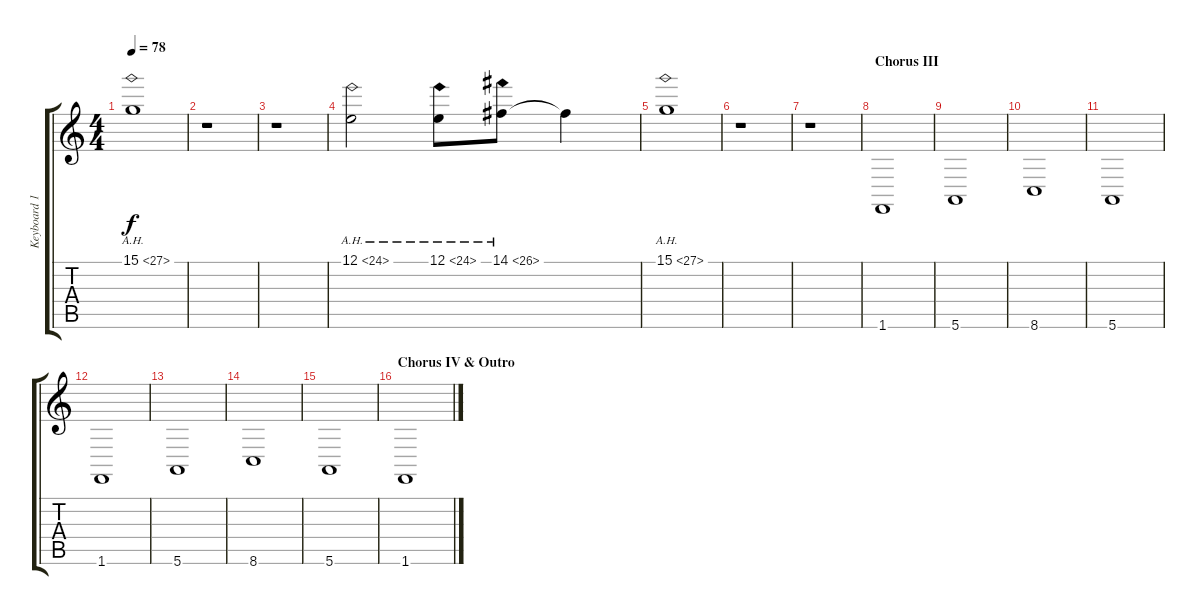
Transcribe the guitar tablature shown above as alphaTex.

\track ("Keyboard 1" "Keyboard 1") {instrument stringensemble1}
\staff {score tabs}
\tuning (E4 B3 G3 D3 A2 E2) {hide}
\ts (4 4)
\tempo 78
\clef g2
\ks c
15.1{ah 12}.1{dy f} |
r.1 |
r.1 |
12.1{ah 12}.2 12.1{ah 12}.8 14.1{ah 12}.8 14.1{t}.4 |
15.1{ah 12}.1 |
r.1 |
r.1 |
\section ("" "Chorus III")
1.6.1 |
5.6.1 |
8.6.1 |
5.6.1 |
1.6.1 |
5.6.1 |
8.6.1 |
5.6.1 |
\section ("" "Chorus IV & Outro")
1.6.1
